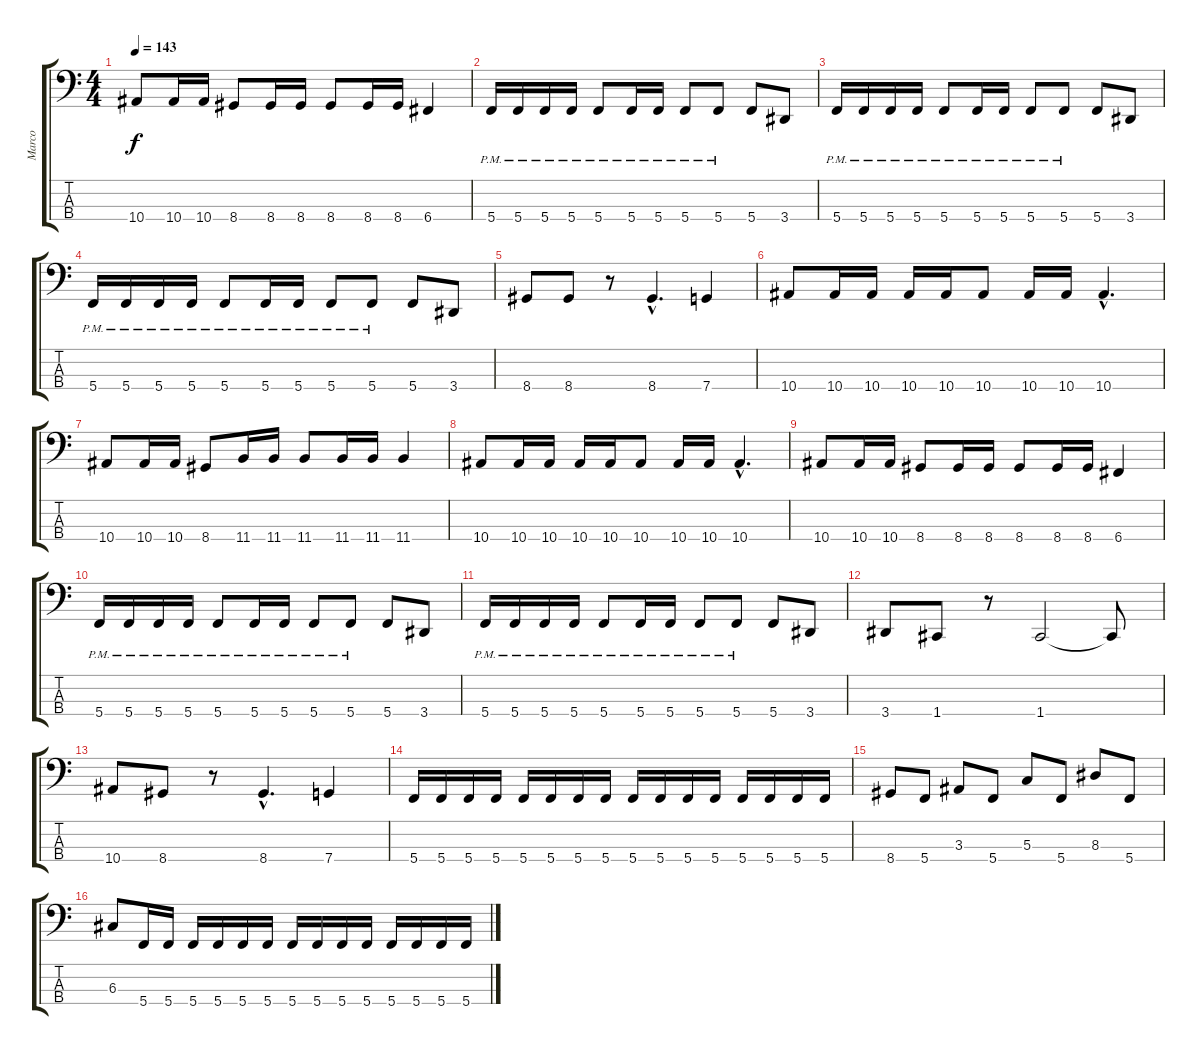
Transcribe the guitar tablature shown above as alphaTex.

\track ("Marco" "Marco") {instrument electricbasspick}
\staff {score tabs}
\tuning (F2 C2 G1 C1) {hide}
\ts (4 4)
\tempo 143
\clef f4
\ks c
10.4.8{dy f} 10.4.16 10.4.16 8.4.8 8.4.16 8.4.16 8.4.8 8.4.16 8.4.16 6.4.4 |
5.4{pm}.16 5.4{pm}.16 5.4{pm}.16 5.4{pm}.16 5.4{pm}.8 5.4{pm}.16 5.4{pm}.16 5.4{pm}.8 5.4{pm}.8 5.4.8 3.4.8 |
5.4{pm}.16 5.4{pm}.16 5.4{pm}.16 5.4{pm}.16 5.4{pm}.8 5.4{pm}.16 5.4{pm}.16 5.4{pm}.8 5.4{pm}.8 5.4.8 3.4.8 |
5.4{pm}.16 5.4{pm}.16 5.4{pm}.16 5.4{pm}.16 5.4{pm}.8 5.4{pm}.16 5.4{pm}.16 5.4{pm}.8 5.4{pm}.8 5.4.8 3.4.8 |
8.4.8 8.4.8 r.8 8.4{hac}.4{d} 7.4.4 |
10.4.8 10.4.16 10.4.16 10.4.16 10.4.16 10.4.8 10.4.16 10.4.16 10.4{hac}.4{d} |
10.4.8 10.4.16 10.4.16 8.4.8 11.4.16 11.4.16 11.4.8 11.4.16 11.4.16 11.4.4 |
10.4.8 10.4.16 10.4.16 10.4.16 10.4.16 10.4.8 10.4.16 10.4.16 10.4{hac}.4{d} |
10.4.8 10.4.16 10.4.16 8.4.8 8.4.16 8.4.16 8.4.8 8.4.16 8.4.16 6.4.4 |
5.4{pm}.16 5.4{pm}.16 5.4{pm}.16 5.4{pm}.16 5.4{pm}.8 5.4{pm}.16 5.4{pm}.16 5.4{pm}.8 5.4{pm}.8 5.4.8 3.4.8 |
5.4{pm}.16 5.4{pm}.16 5.4{pm}.16 5.4{pm}.16 5.4{pm}.8 5.4{pm}.16 5.4{pm}.16 5.4{pm}.8 5.4{pm}.8 5.4.8 3.4.8 |
3.4.8 1.4.8 r.8 1.4.2 1.4{t}.8 |
10.4.8 8.4.8 r.8 8.4{hac}.4{d} 7.4.4 |
5.4.16 5.4.16 5.4.16 5.4.16 5.4.16 5.4.16 5.4.16 5.4.16 5.4.16 5.4.16 5.4.16 5.4.16 5.4.16 5.4.16 5.4.16 5.4.16 |
8.4.8 5.4.8 3.3.8 5.4.8 5.3.8 5.4.8 8.3.8 5.4.8 |
6.3.8 5.4.16 5.4.16 5.4.16 5.4.16 5.4.16 5.4.16 5.4.16 5.4.16 5.4.16 5.4.16 5.4.16 5.4.16 5.4.16 5.4.16
